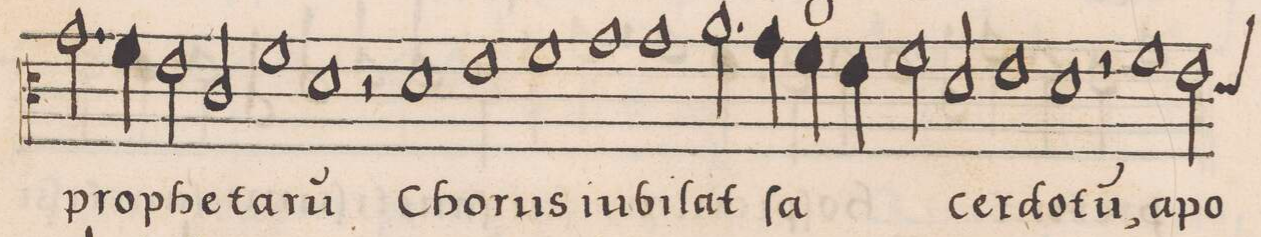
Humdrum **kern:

**kern	**text	**text
*I"CANTVS	*	*
*clefC3	*	*
*k[]	*	*
*met(C|)	*	*
*M2/1	*	*
2.g\	pro-	.
4f\	.	.
2e\	-phe-	.
2c/	.	.
=76-	=76-	=76-
1f	-ta-	.
1d	-ru(m)	.
=77-	=77-	=77-
2r	.	.
1d	Cho-	.
1e\	.	.
=78-	=78-	=78-
1f	-rus	.
1g\	iu-	.
=79-	=79-	=79-
1g	-bi-	.
2.a\	-lat	.
=80-	=80-	=80-
4g\	ſa-	.
4f\	.	.
4e\	.	.
2f\	.	.
2d/	-cer-	.
=81-	=81-	=81-
1e	-do-	.
1d	-tu(m),	.
=82-	=82-	=82-
2r	.	.
1f	a-	.
*custos:d	*	*
2e\	-po-	.
=83-	=83-	=83-
*-	*-	*-
